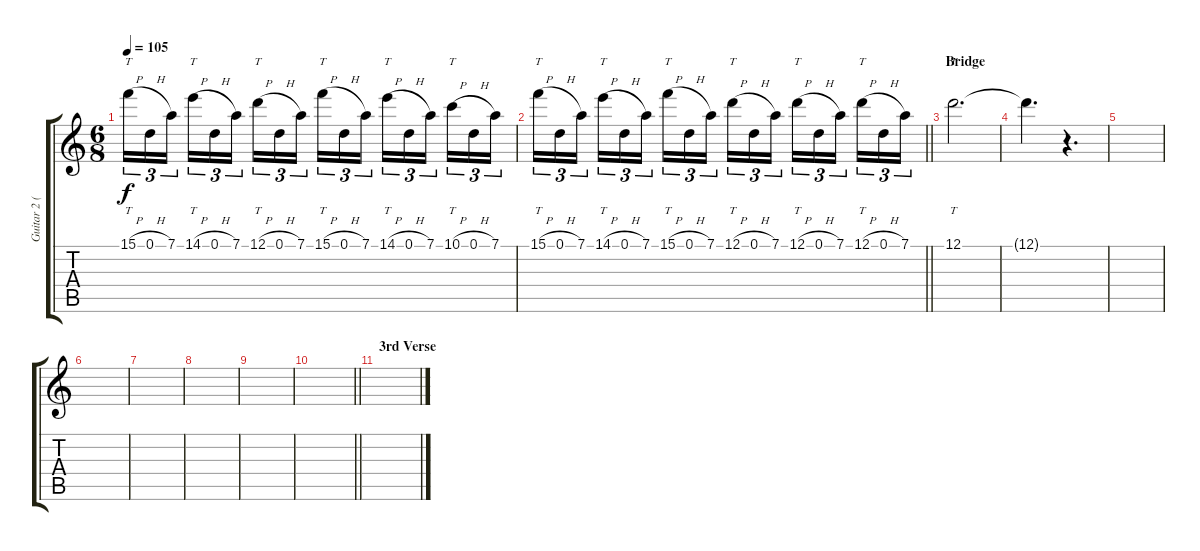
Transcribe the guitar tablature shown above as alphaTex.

\track ("Guitar 2 (Lead)" "Guitar 2 (") {instrument distortionguitar}
\staff {score tabs}
\tuning (D4 A3 F3 C3 G2 D2) {hide}
\ts (6 8)
\tempo 105
\clef g2
\ks c
15.1{h}.16{tt tu (3 2) dy f} 0.1{h}.16{tu (3 2)} 7.1.16{tu (3 2) beam splitsecondary} 14.1{h}.16{tt tu (3 2)} 0.1{h}.16{tu (3 2)} 7.1.16{tu (3 2) beam splitsecondary} 12.1{h}.16{tt tu (3 2)} 0.1{h}.16{tu (3 2)} 7.1.16{tu (3 2)} 15.1{h}.16{tt tu (3 2)} 0.1{h}.16{tu (3 2)} 7.1.16{tu (3 2) beam splitsecondary} 14.1{h}.16{tt tu (3 2)} 0.1{h}.16{tu (3 2)} 7.1.16{tu (3 2) beam splitsecondary} 10.1{h}.16{tt tu (3 2)} 0.1{h}.16{tu (3 2)} 7.1.16{tu (3 2)} |
\barLineRight lightlight
15.1{h}.16{tt tu (3 2)} 0.1{h}.16{tu (3 2)} 7.1.16{tu (3 2) beam splitsecondary} 14.1{h}.16{tt tu (3 2)} 0.1{h}.16{tu (3 2)} 7.1.16{tu (3 2) beam splitsecondary} 15.1{h}.16{tt tu (3 2)} 0.1{h}.16{tu (3 2)} 7.1.16{tu (3 2)} 12.1{h}.16{tt tu (3 2)} 0.1{h}.16{tu (3 2)} 7.1.16{tu (3 2) beam splitsecondary} 12.1{h}.16{tt tu (3 2)} 0.1{h}.16{tu (3 2)} 7.1.16{tu (3 2) beam splitsecondary} 12.1{h}.16{tt tu (3 2)} 0.1{h}.16{tu (3 2)} 7.1.16{tu (3 2)} |
\section ("" "Bridge")
12.1.2{tt d} |
12.1{t}.4{d} r.4{d} |
|
|
|
|
|
\barLineRight lightlight
|
\section ("" "3rd Verse")
